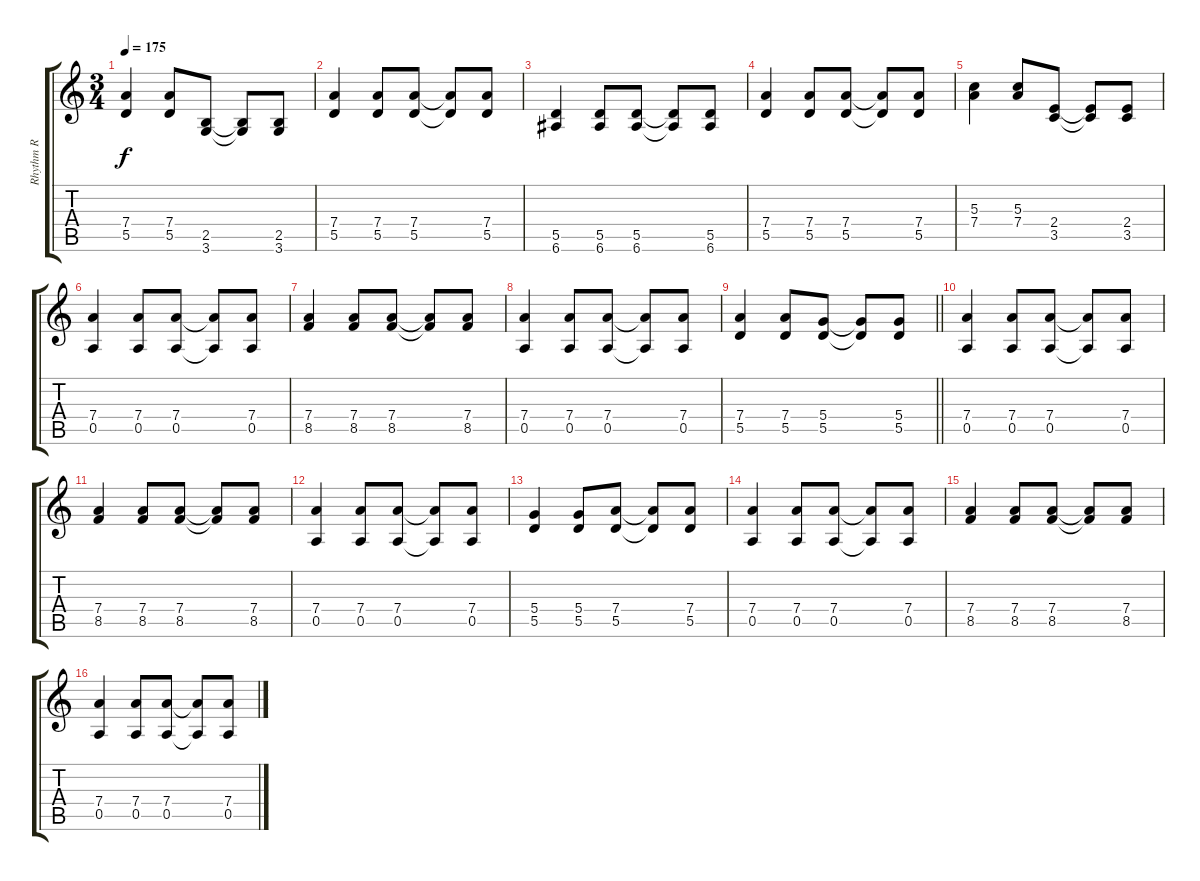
\track ("Rhythm R" "Rhythm R") {instrument distortionguitar}
\staff {score tabs}
\tuning (E4 B3 G3 D3 A2 E2) {hide}
\ts (3 4)
\tempo 175
\clef g2
\ks c
(7.4 5.5).4{dy f} (7.4 5.5).8 (2.5 3.6).8 (2.5{t} 3.6{t}).8 (2.5 3.6).8 |
(7.4 5.5).4 (7.4 5.5).8 (7.4 5.5).8 (7.4{t} 5.5{t}).8 (7.4 5.5).8 |
(5.5 6.6).4 (5.5 6.6).8 (5.5 6.6).8 (5.5{t} 6.6{t}).8 (5.5 6.6).8 |
(7.4 5.5).4 (7.4 5.5).8 (7.4 5.5).8 (7.4{t} 5.5{t}).8 (7.4 5.5).8 |
(5.3 7.4).4 (5.3 7.4).8 (2.4 3.5).8 (2.4{t} 3.5{t}).8 (2.4 3.5).8 |
(7.4 0.5).4 (7.4 0.5).8 (7.4 0.5).8 (7.4{t} 0.5{t}).8 (7.4 0.5).8 |
(7.4 8.5).4 (7.4 8.5).8 (7.4 8.5).8 (7.4{t} 8.5{t}).8 (7.4 8.5).8 |
(7.4 0.5).4 (7.4 0.5).8 (7.4 0.5).8 (7.4{t} 0.5{t}).8 (7.4 0.5).8 |
\barLineRight lightlight
(7.4 5.5).4 (7.4 5.5).8 (5.4 5.5).8 (5.4{t} 5.5{t}).8 (5.4 5.5).8 |
(7.4 0.5).4 (7.4 0.5).8 (7.4 0.5).8 (7.4{t} 0.5{t}).8 (7.4 0.5).8 |
(7.4 8.5).4 (7.4 8.5).8 (7.4 8.5).8 (7.4{t} 8.5{t}).8 (7.4 8.5).8 |
(7.4 0.5).4 (7.4 0.5).8 (7.4 0.5).8 (7.4{t} 0.5{t}).8 (7.4 0.5).8 |
(5.4 5.5).4 (5.4 5.5).8 (7.4 5.5).8 (7.4{t} 5.5{t}).8 (7.4 5.5).8 |
(7.4 0.5).4 (7.4 0.5).8 (7.4 0.5).8 (7.4{t} 0.5{t}).8 (7.4 0.5).8 |
(7.4 8.5).4 (7.4 8.5).8 (7.4 8.5).8 (7.4{t} 8.5{t}).8 (7.4 8.5).8 |
(7.4 0.5).4 (7.4 0.5).8 (7.4 0.5).8 (7.4{t} 0.5{t}).8 (7.4 0.5).8
